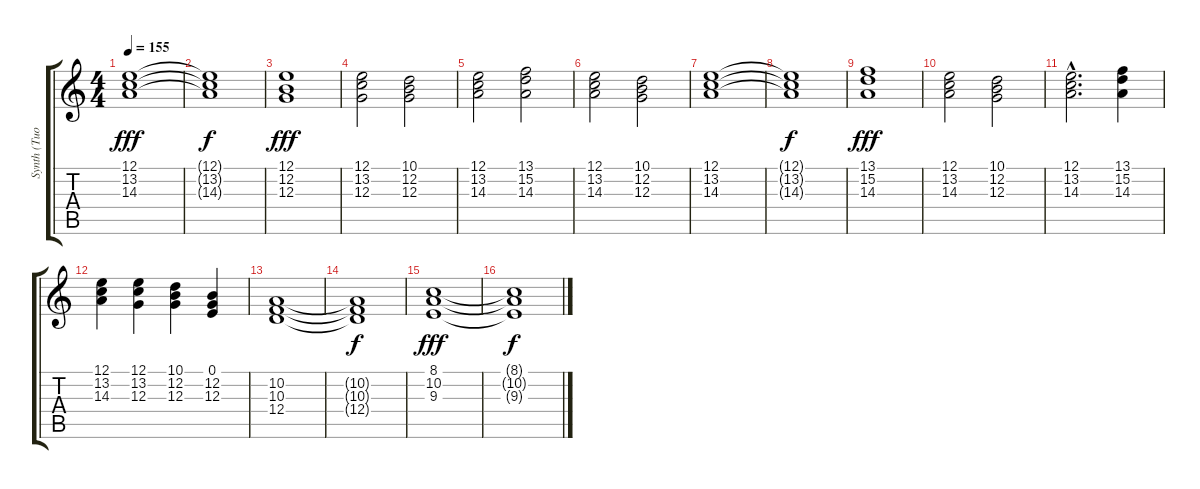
\track ("Synth (Tuomas)" "Synth (Tuo") {instrument pad2warm}
\staff {score tabs}
\tuning (E4 B3 G3 D3 A2 E2) {hide}
\ts (4 4)
\tempo 155
\clef g2
\ks c
(12.1 13.2 14.3).1{dy fff} |
(12.1{t} 13.2{t} 14.3{t}).1{dy f} |
(12.1 12.2 12.3).1{dy fff} |
(12.1 13.2 12.3).2 (10.1 12.2 12.3).2 |
(12.1 13.2 14.3).2 (13.1 15.2 14.3).2 |
(12.1 13.2 14.3).2 (10.1 12.2 12.3).2 |
(12.1 13.2 14.3).1 |
(12.1{t} 13.2{t} 14.3{t}).1{dy f} |
(13.1 15.2 14.3).1{dy fff} |
(12.1 13.2 14.3).2 (10.1 12.2 12.3).2 |
(12.1{hac} 13.2{hac} 14.3{hac}).2{d} (13.1 15.2 14.3).4 |
(12.1 13.2 14.3).4 (12.1 13.2 12.3).4 (10.1 12.2 12.3).4 (0.1 12.2 12.3).4 |
(10.2 10.3 12.4).1 |
(10.2{t} 10.3{t} 12.4{t}).1{dy f} |
(8.1 10.2 9.3).1{dy fff} |
(8.1{t} 10.2{t} 9.3{t}).1{dy f}
